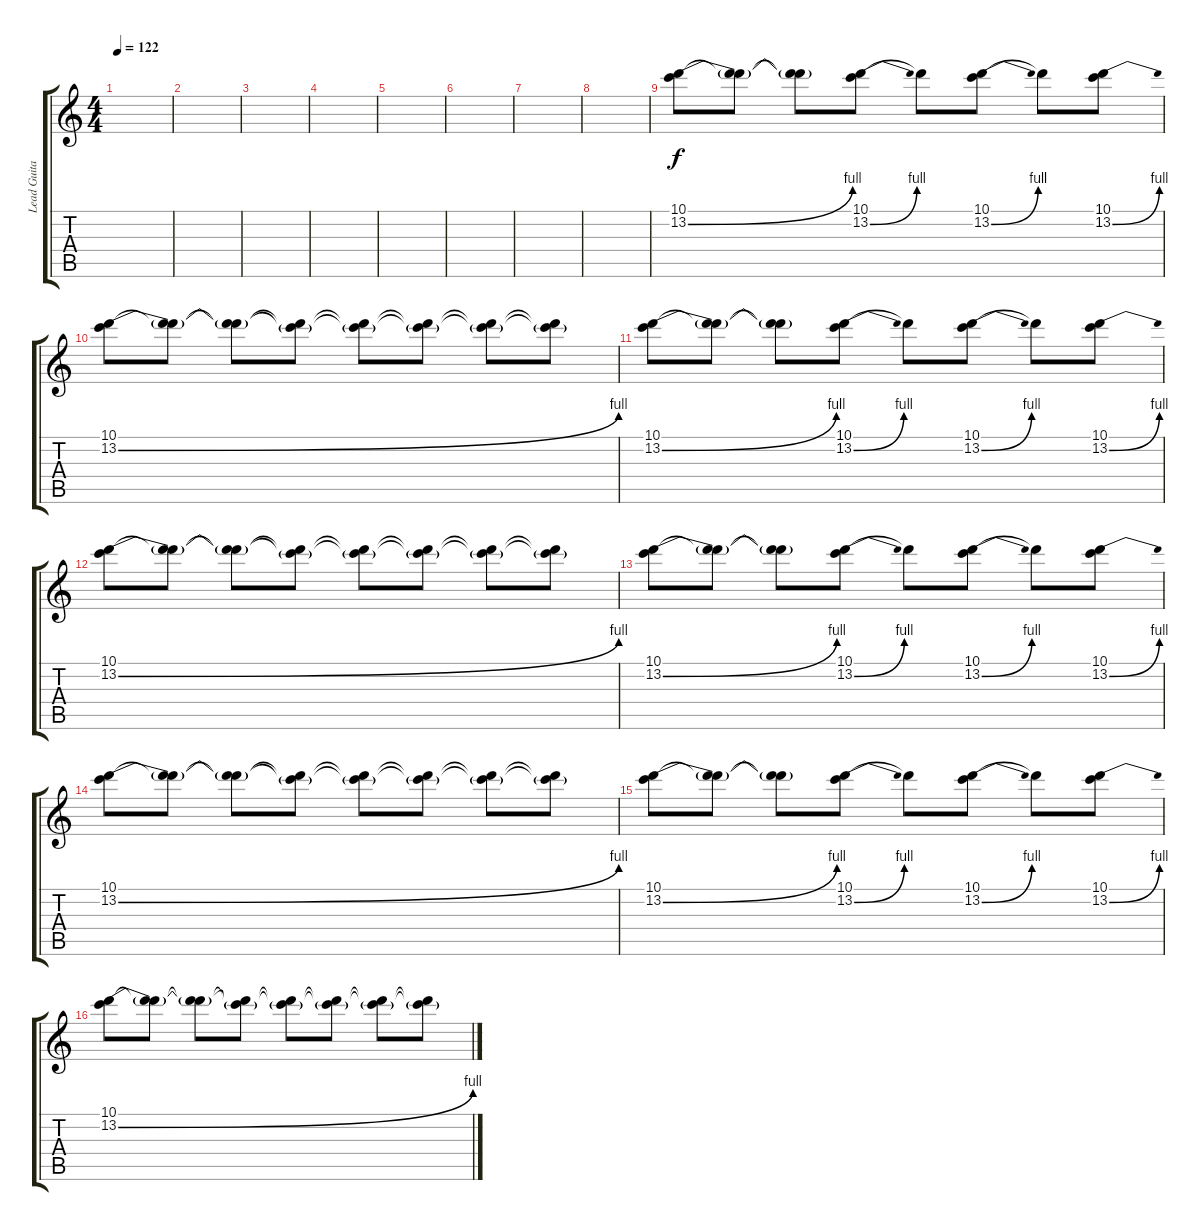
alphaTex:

\track ("Lead Guitar solo" "Lead Guita") {instrument overdrivenguitar}
\staff {score tabs}
\tuning (E4 B3 G3 D3 A2 E2) {hide}
\ts (4 4)
\tempo 122
\clef g2
\ks c
|
|
|
|
|
|
|
|
(10.1 13.2{be (bend 0 0 60 4)}).8{volume 14 balance 13} (10.1{t} 13.2{t}).8 (10.1{t} 13.2{t}).8 (10.1 13.2{be (bend 0 0 60 4)}).8 10.1{t}.8 (10.1 13.2{be (bend 0 0 60 4)}).8 10.1{t}.8 (10.1 13.2{be (bend 0 0 60 4)}).8 |
(10.1 13.2{be (bend 0 0 60 4)}).8 (10.1{t} 13.2{t}).8 (10.1{t} 13.2{t}).8 (10.1{t} 13.2{t}).8 (10.1{t} 13.2{t}).8 (10.1{t} 13.2{t}).8 (10.1{t} 13.2{t}).8 (10.1{t} 13.2{t}).8 |
(10.1 13.2{be (bend 0 0 60 4)}).8 (10.1{t} 13.2{t}).8 (10.1{t} 13.2{t}).8 (10.1 13.2{be (bend 0 0 60 4)}).8 10.1{t}.8 (10.1 13.2{be (bend 0 0 60 4)}).8 10.1{t}.8 (10.1 13.2{be (bend 0 0 60 4)}).8 |
(10.1 13.2{be (bend 0 0 60 4)}).8 (10.1{t} 13.2{t}).8 (10.1{t} 13.2{t}).8 (10.1{t} 13.2{t}).8 (10.1{t} 13.2{t}).8 (10.1{t} 13.2{t}).8 (10.1{t} 13.2{t}).8 (10.1{t} 13.2{t}).8 |
(10.1 13.2{be (bend 0 0 60 4)}).8 (10.1{t} 13.2{t}).8 (10.1{t} 13.2{t}).8 (10.1 13.2{be (bend 0 0 60 4)}).8 10.1{t}.8 (10.1 13.2{be (bend 0 0 60 4)}).8 10.1{t}.8 (10.1 13.2{be (bend 0 0 60 4)}).8 |
(10.1 13.2{be (bend 0 0 60 4)}).8 (10.1{t} 13.2{t}).8 (10.1{t} 13.2{t}).8 (10.1{t} 13.2{t}).8 (10.1{t} 13.2{t}).8 (10.1{t} 13.2{t}).8 (10.1{t} 13.2{t}).8 (10.1{t} 13.2{t}).8 |
(10.1 13.2{be (bend 0 0 60 4)}).8 (10.1{t} 13.2{t}).8 (10.1{t} 13.2{t}).8 (10.1 13.2{be (bend 0 0 60 4)}).8 10.1{t}.8 (10.1 13.2{be (bend 0 0 60 4)}).8 10.1{t}.8 (10.1 13.2{be (bend 0 0 60 4)}).8 |
(10.1 13.2{be (bend 0 0 60 4)}).8 (10.1{t} 13.2{t}).8 (10.1{t} 13.2{t}).8 (10.1{t} 13.2{t}).8 (10.1{t} 13.2{t}).8 (10.1{t} 13.2{t}).8 (10.1{t} 13.2{t}).8 (10.1{t} 13.2{t}).8
